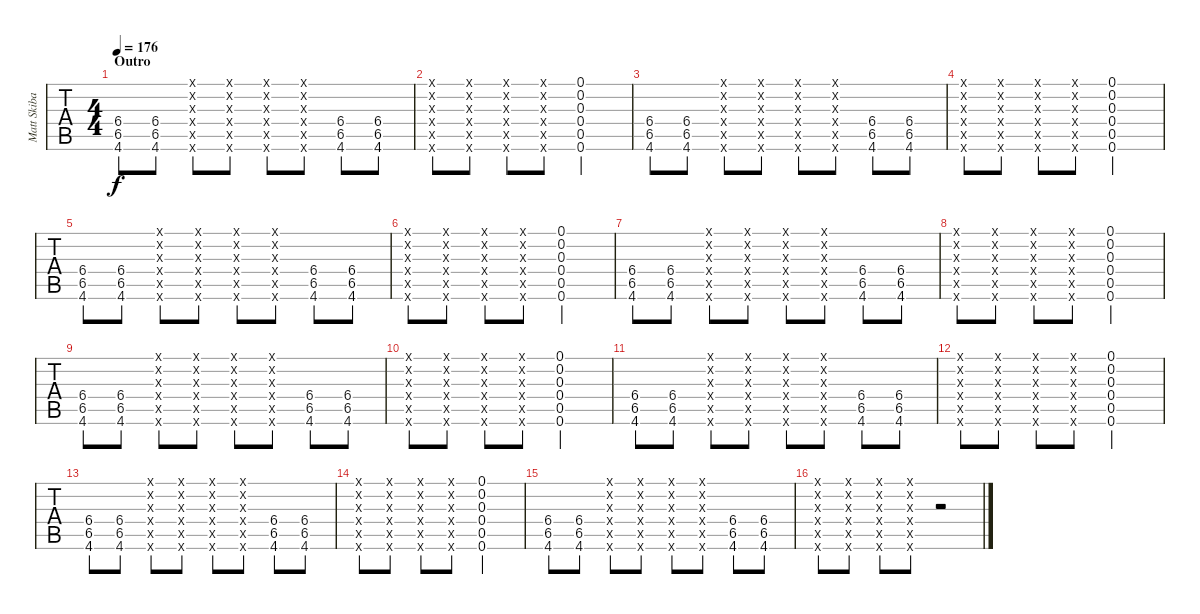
\track ("Matt Skiba - Guitar One - Right Channel" "Matt Skiba") {instrument distortionguitar}
\staff {tabs}
\tuning (E4 B3 G3 D3 A2 E2) {hide}
\ts (4 4)
\section ("" "Outro")
\tempo 176
\clef g2
\ks b
(6.4 6.5 4.6).8{dy f balance 16} (6.4 6.5 4.6).8 (4.1{x} 4.2{x} 4.3{x} 6.4{x} 6.5{x} 4.6{x}).8 (4.1{x} 4.2{x} 4.3{x} 6.4{x} 6.5{x} 4.6{x}).8 (4.1{x} 4.2{x} 4.3{x} 6.4{x} 6.5{x} 4.6{x}).8 (4.1{x} 4.2{x} 4.3{x} 6.4{x} 6.5{x} 4.6{x}).8 (6.4 6.5 4.6).8 (6.4 6.5 4.6).8 |
(4.1{x} 4.2{x} 4.3{x} 6.4{x} 6.5{x} 4.6{x}).8 (4.1{x} 4.2{x} 4.3{x} 6.4{x} 6.5{x} 4.6{x}).8 (4.1{x} 4.2{x} 4.3{x} 6.4{x} 6.5{x} 4.6{x}).8 (4.1{x} 4.2{x} 4.3{x} 6.4{x} 6.5{x} 4.6{x}).8 (0.1 0.2 0.3 0.4 0.5 0.6).2 |
(6.4 6.5 4.6).8 (6.4 6.5 4.6).8 (4.1{x} 4.2{x} 4.3{x} 6.4{x} 6.5{x} 4.6{x}).8 (4.1{x} 4.2{x} 4.3{x} 6.4{x} 6.5{x} 4.6{x}).8 (4.1{x} 4.2{x} 4.3{x} 6.4{x} 6.5{x} 4.6{x}).8 (4.1{x} 4.2{x} 4.3{x} 6.4{x} 6.5{x} 4.6{x}).8 (6.4 6.5 4.6).8 (6.4 6.5 4.6).8 |
(4.1{x} 4.2{x} 4.3{x} 6.4{x} 6.5{x} 4.6{x}).8 (4.1{x} 4.2{x} 4.3{x} 6.4{x} 6.5{x} 4.6{x}).8 (4.1{x} 4.2{x} 4.3{x} 6.4{x} 6.5{x} 4.6{x}).8 (4.1{x} 4.2{x} 4.3{x} 6.4{x} 6.5{x} 4.6{x}).8 (0.1 0.2 0.3 0.4 0.5 0.6).2 |
(6.4 6.5 4.6).8 (6.4 6.5 4.6).8 (4.1{x} 4.2{x} 4.3{x} 6.4{x} 6.5{x} 4.6{x}).8 (4.1{x} 4.2{x} 4.3{x} 6.4{x} 6.5{x} 4.6{x}).8 (4.1{x} 4.2{x} 4.3{x} 6.4{x} 6.5{x} 4.6{x}).8 (4.1{x} 4.2{x} 4.3{x} 6.4{x} 6.5{x} 4.6{x}).8 (6.4 6.5 4.6).8 (6.4 6.5 4.6).8 |
(4.1{x} 4.2{x} 4.3{x} 6.4{x} 6.5{x} 4.6{x}).8 (4.1{x} 4.2{x} 4.3{x} 6.4{x} 6.5{x} 4.6{x}).8 (4.1{x} 4.2{x} 4.3{x} 6.4{x} 6.5{x} 4.6{x}).8 (4.1{x} 4.2{x} 4.3{x} 6.4{x} 6.5{x} 4.6{x}).8 (0.1 0.2 0.3 0.4 0.5 0.6).2 |
(6.4 6.5 4.6).8 (6.4 6.5 4.6).8 (4.1{x} 4.2{x} 4.3{x} 6.4{x} 6.5{x} 4.6{x}).8 (4.1{x} 4.2{x} 4.3{x} 6.4{x} 6.5{x} 4.6{x}).8 (4.1{x} 4.2{x} 4.3{x} 6.4{x} 6.5{x} 4.6{x}).8 (4.1{x} 4.2{x} 4.3{x} 6.4{x} 6.5{x} 4.6{x}).8 (6.4 6.5 4.6).8 (6.4 6.5 4.6).8 |
(4.1{x} 4.2{x} 4.3{x} 6.4{x} 6.5{x} 4.6{x}).8 (4.1{x} 4.2{x} 4.3{x} 6.4{x} 6.5{x} 4.6{x}).8 (4.1{x} 4.2{x} 4.3{x} 6.4{x} 6.5{x} 4.6{x}).8 (4.1{x} 4.2{x} 4.3{x} 6.4{x} 6.5{x} 4.6{x}).8 (0.1 0.2 0.3 0.4 0.5 0.6).2 |
(6.4 6.5 4.6).8 (6.4 6.5 4.6).8 (4.1{x} 4.2{x} 4.3{x} 6.4{x} 6.5{x} 4.6{x}).8 (4.1{x} 4.2{x} 4.3{x} 6.4{x} 6.5{x} 4.6{x}).8 (4.1{x} 4.2{x} 4.3{x} 6.4{x} 6.5{x} 4.6{x}).8 (4.1{x} 4.2{x} 4.3{x} 6.4{x} 6.5{x} 4.6{x}).8 (6.4 6.5 4.6).8 (6.4 6.5 4.6).8 |
(4.1{x} 4.2{x} 4.3{x} 6.4{x} 6.5{x} 4.6{x}).8 (4.1{x} 4.2{x} 4.3{x} 6.4{x} 6.5{x} 4.6{x}).8 (4.1{x} 4.2{x} 4.3{x} 6.4{x} 6.5{x} 4.6{x}).8 (4.1{x} 4.2{x} 4.3{x} 6.4{x} 6.5{x} 4.6{x}).8 (0.1 0.2 0.3 0.4 0.5 0.6).2 |
(6.4 6.5 4.6).8 (6.4 6.5 4.6).8 (4.1{x} 4.2{x} 4.3{x} 6.4{x} 6.5{x} 4.6{x}).8 (4.1{x} 4.2{x} 4.3{x} 6.4{x} 6.5{x} 4.6{x}).8 (4.1{x} 4.2{x} 4.3{x} 6.4{x} 6.5{x} 4.6{x}).8 (4.1{x} 4.2{x} 4.3{x} 6.4{x} 6.5{x} 4.6{x}).8 (6.4 6.5 4.6).8 (6.4 6.5 4.6).8 |
(4.1{x} 4.2{x} 4.3{x} 6.4{x} 6.5{x} 4.6{x}).8 (4.1{x} 4.2{x} 4.3{x} 6.4{x} 6.5{x} 4.6{x}).8 (4.1{x} 4.2{x} 4.3{x} 6.4{x} 6.5{x} 4.6{x}).8 (4.1{x} 4.2{x} 4.3{x} 6.4{x} 6.5{x} 4.6{x}).8 (0.1 0.2 0.3 0.4 0.5 0.6).2 |
(6.4 6.5 4.6).8 (6.4 6.5 4.6).8 (4.1{x} 4.2{x} 4.3{x} 6.4{x} 6.5{x} 4.6{x}).8 (4.1{x} 4.2{x} 4.3{x} 6.4{x} 6.5{x} 4.6{x}).8 (4.1{x} 4.2{x} 4.3{x} 6.4{x} 6.5{x} 4.6{x}).8 (4.1{x} 4.2{x} 4.3{x} 6.4{x} 6.5{x} 4.6{x}).8 (6.4 6.5 4.6).8 (6.4 6.5 4.6).8 |
(4.1{x} 4.2{x} 4.3{x} 6.4{x} 6.5{x} 4.6{x}).8 (4.1{x} 4.2{x} 4.3{x} 6.4{x} 6.5{x} 4.6{x}).8 (4.1{x} 4.2{x} 4.3{x} 6.4{x} 6.5{x} 4.6{x}).8 (4.1{x} 4.2{x} 4.3{x} 6.4{x} 6.5{x} 4.6{x}).8 (0.1 0.2 0.3 0.4 0.5 0.6).2 |
(6.4 6.5 4.6).8{volume 0} (6.4 6.5 4.6).8 (4.1{x} 4.2{x} 4.3{x} 6.4{x} 6.5{x} 4.6{x}).8 (4.1{x} 4.2{x} 4.3{x} 6.4{x} 6.5{x} 4.6{x}).8 (4.1{x} 4.2{x} 4.3{x} 6.4{x} 6.5{x} 4.6{x}).8 (4.1{x} 4.2{x} 4.3{x} 6.4{x} 6.5{x} 4.6{x}).8 (6.4 6.5 4.6).8 (6.4 6.5 4.6).8 |
(4.1{x} 4.2{x} 4.3{x} 6.4{x} 6.5{x} 4.6{x}).8 (4.1{x} 4.2{x} 4.3{x} 6.4{x} 6.5{x} 4.6{x}).8 (4.1{x} 4.2{x} 4.3{x} 6.4{x} 6.5{x} 4.6{x}).8 (4.1{x} 4.2{x} 4.3{x} 6.4{x} 6.5{x} 4.6{x}).8 r.2
